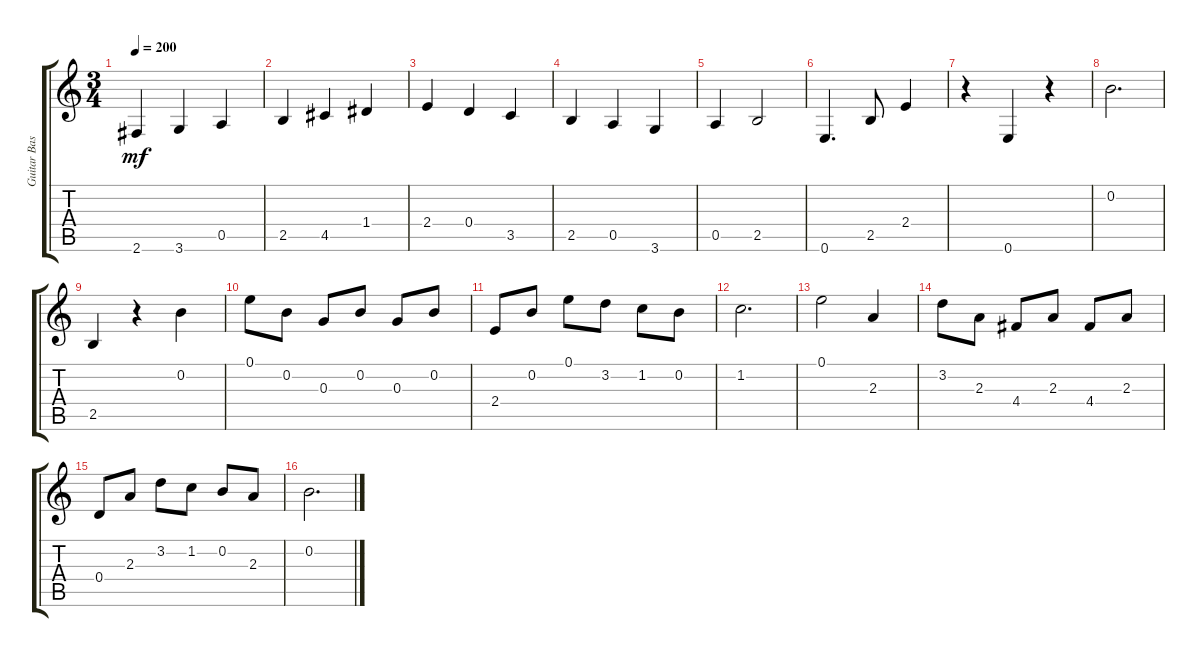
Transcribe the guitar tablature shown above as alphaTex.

\track ("Guitar Bass" "Guitar Bas") {instrument acousticguitarnylon}
\staff {score tabs}
\tuning (E4 B3 G3 D3 A2 E2) {hide}
\ts (3 4)
\tempo 200
\clef g2
\ks c
2.6.4{dy mf} 3.6.4 0.5.4 |
2.5.4 4.5.4 1.4.4 |
2.4.4 0.4.4 3.5.4 |
2.5.4 0.5.4 3.6.4 |
0.5.4 2.5.2 |
0.6.4{d} 2.5.8 2.4.4 |
r.4 0.6.4 r.4 |
0.2.2{d} |
2.5.4 r.4 0.2.4 |
0.1.8 0.2.8 0.3.8 0.2.8 0.3.8 0.2.8 |
2.4.8 0.2.8 0.1.8 3.2.8 1.2.8 0.2.8 |
1.2.2{d} |
0.1.2 2.3.4 |
3.2.8 2.3.8 4.4.8 2.3.8 4.4.8 2.3.8 |
0.4.8 2.3.8 3.2.8 1.2.8 0.2.8 2.3.8 |
0.2.2{d}
